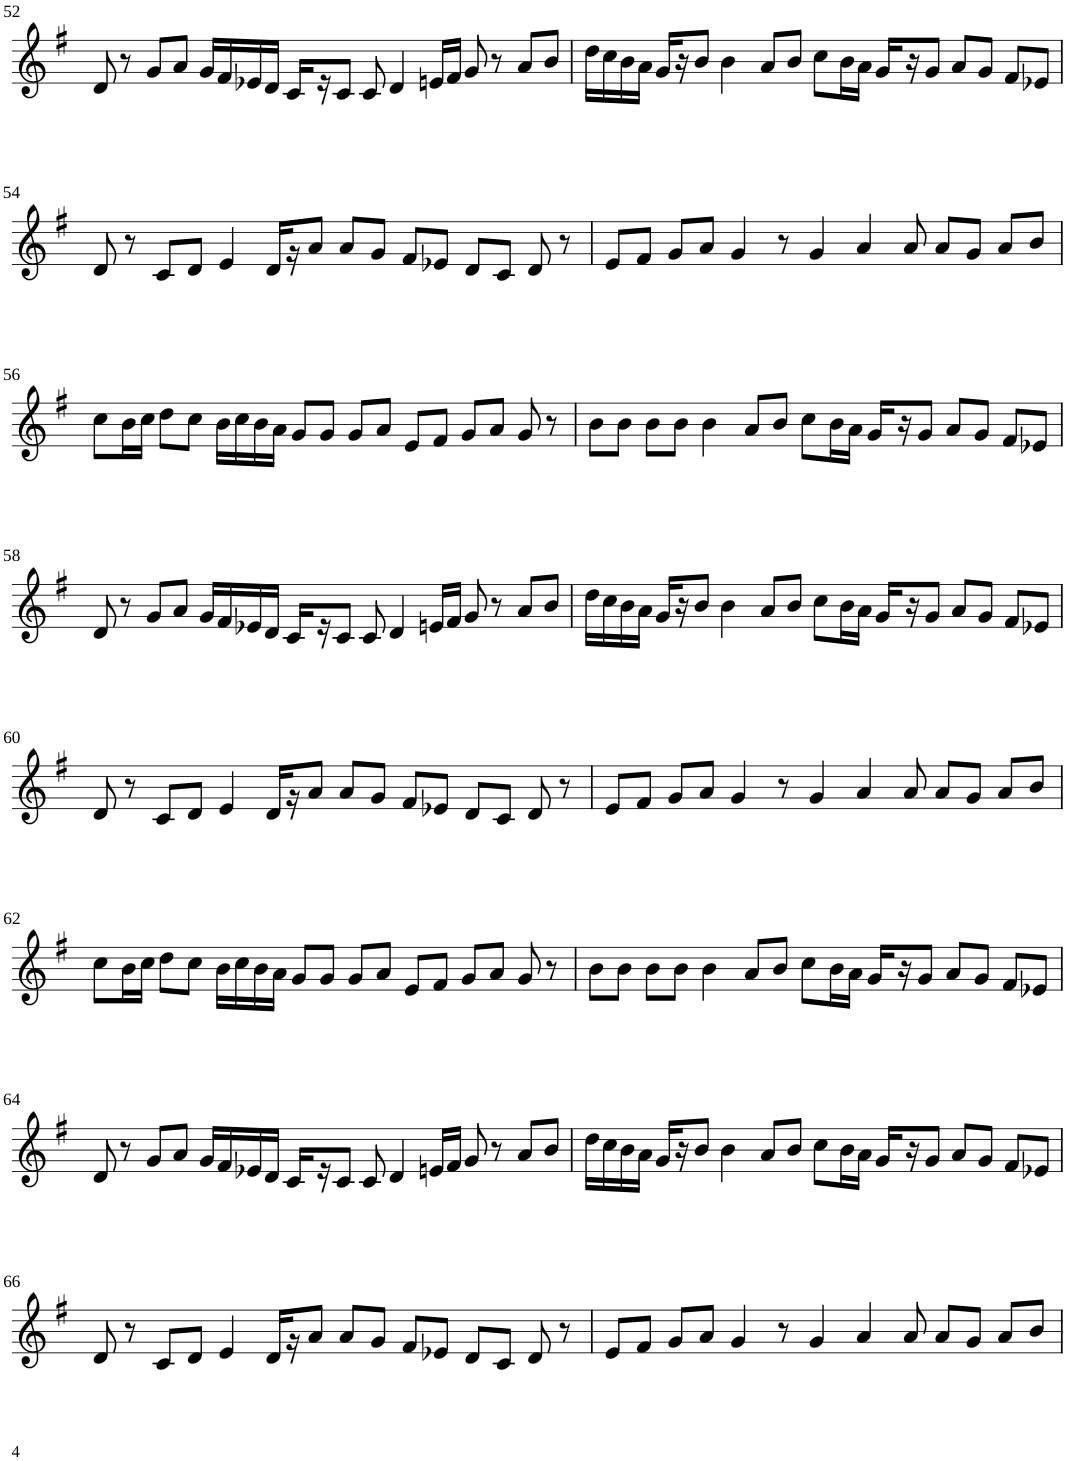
**kern
*part1
*staff1
*I"Violin
!!LO:PB:g=z
*clefG2
*k[f#]
*G:
*M8/4
=52
8d/
8r
8g/L
8a/J
16g/LL
16f#/
16e-X/
16d/JJ
16c/LL
16r
8c/J
8c/
4d/
16en/LL
16f#/JJ
8g/
8r
8a/L
8b/J
=53
16dd\LL
16cc\
16b\
16a\JJ
16g/LL
16r
8b/J
4b\
8a/L
8b/J
8cc\L
16b\L
16a\JJ
16g/LL
16r
8g/J
8a/L
8g/J
8f#/L
8e-X/J
!!LO:LB:g=z
=54
8d/
8r
8c/L
8d/J
4e/
16d/LL
16r
8a/J
8a/L
8g/J
8f#/L
8e-X/J
8d/L
8c/J
8d/
8r
=55
8e/L
8f#/J
8g/L
8a/J
4g/
8r
4g/
4a/
8a/
8a/L
8g/J
8a/L
8b/J
!!LO:LB:g=z
=56
8cc\L
16b\L
16cc\JJ
8dd\L
8cc\J
16b\LL
16cc\
16b\
16a\JJ
8g/L
8g/J
8g/L
8a/J
8e/L
8f#/J
8g/L
8a/J
8g/
8r
=57
8b\L
8b\J
8b\L
8b\J
4b\
8a/L
8b/J
8cc\L
16b\L
16a\JJ
16g/LL
16r
8g/J
8a/L
8g/J
8f#/L
8e-X/J
!!LO:LB:g=z
=58
8d/
8r
8g/L
8a/J
16g/LL
16f#/
16e-X/
16d/JJ
16c/LL
16r
8c/J
8c/
4d/
16en/LL
16f#/JJ
8g/
8r
8a/L
8b/J
=59
16dd\LL
16cc\
16b\
16a\JJ
16g/LL
16r
8b/J
4b\
8a/L
8b/J
8cc\L
16b\L
16a\JJ
16g/LL
16r
8g/J
8a/L
8g/J
8f#/L
8e-X/J
!!LO:LB:g=z
=60
8d/
8r
8c/L
8d/J
4e/
16d/LL
16r
8a/J
8a/L
8g/J
8f#/L
8e-X/J
8d/L
8c/J
8d/
8r
=61
8e/L
8f#/J
8g/L
8a/J
4g/
8r
4g/
4a/
8a/
8a/L
8g/J
8a/L
8b/J
!!LO:LB:g=z
=62
8cc\L
16b\L
16cc\JJ
8dd\L
8cc\J
16b\LL
16cc\
16b\
16a\JJ
8g/L
8g/J
8g/L
8a/J
8e/L
8f#/J
8g/L
8a/J
8g/
8r
=63
8b\L
8b\J
8b\L
8b\J
4b\
8a/L
8b/J
8cc\L
16b\L
16a\JJ
16g/LL
16r
8g/J
8a/L
8g/J
8f#/L
8e-X/J
!!LO:LB:g=z
=64
8d/
8r
8g/L
8a/J
16g/LL
16f#/
16e-X/
16d/JJ
16c/LL
16r
8c/J
8c/
4d/
16en/LL
16f#/JJ
8g/
8r
8a/L
8b/J
=65
16dd\LL
16cc\
16b\
16a\JJ
16g/LL
16r
8b/J
4b\
8a/L
8b/J
8cc\L
16b\L
16a\JJ
16g/LL
16r
8g/J
8a/L
8g/J
8f#/L
8e-X/J
!!LO:LB:g=z
=66
8d/
8r
8c/L
8d/J
4e/
16d/LL
16r
8a/J
8a/L
8g/J
8f#/L
8e-X/J
8d/L
8c/J
8d/
8r
=67
8e/L
8f#/J
8g/L
8a/J
4g/
8r
4g/
4a/
8a/
8a/L
8g/J
8a/L
8b/J
=
*-
